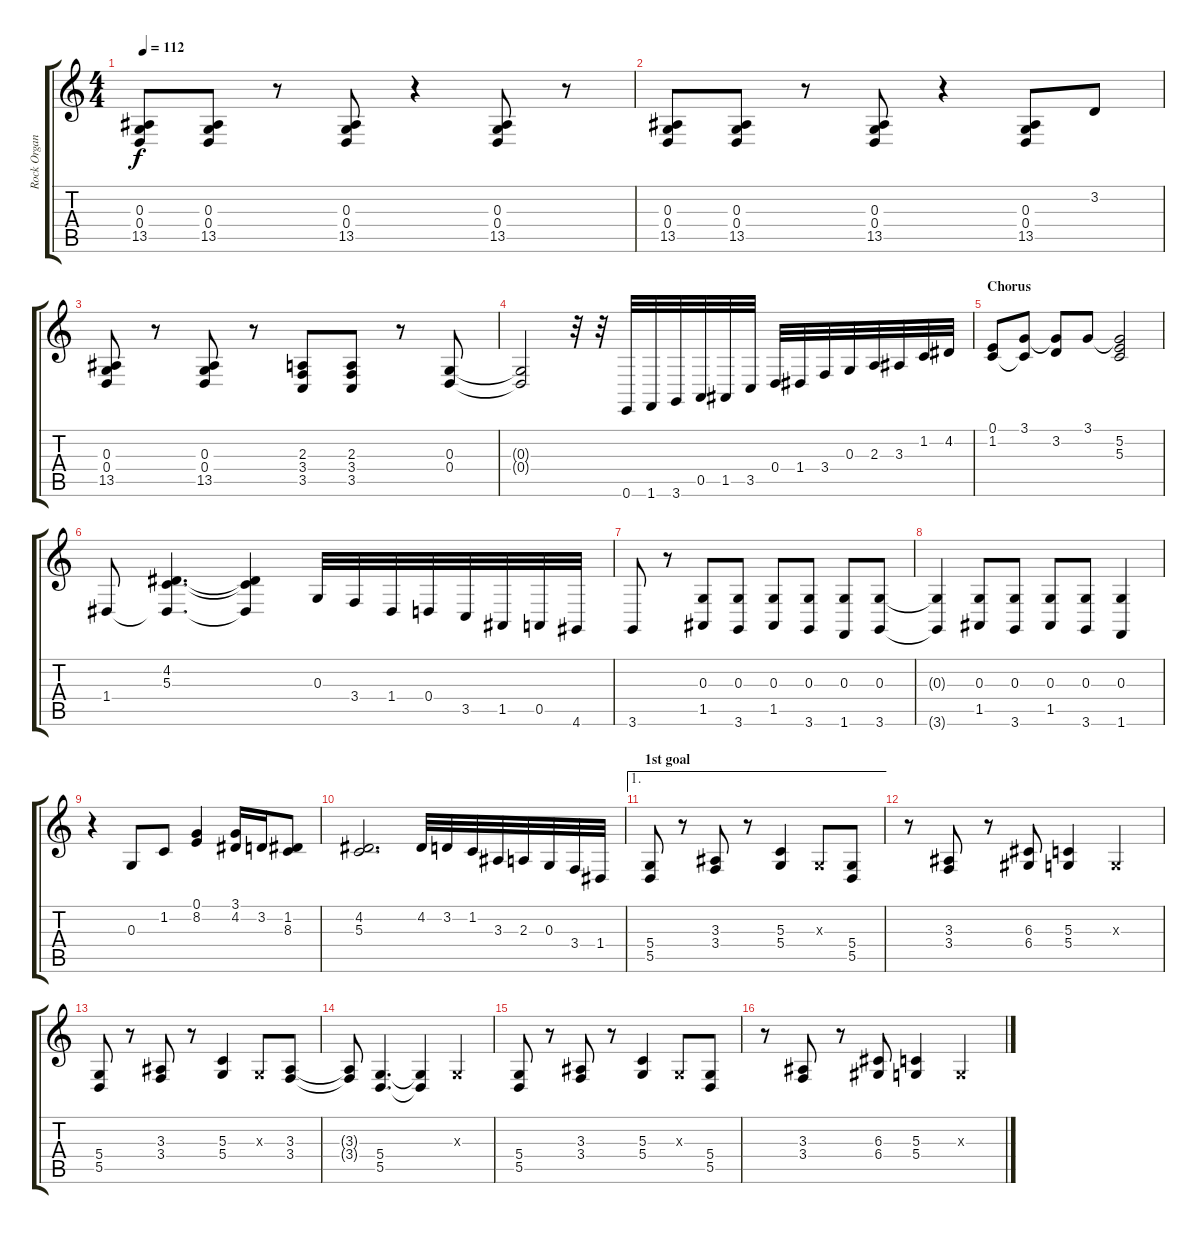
\track ("Rock Organ" "Rock Organ") {instrument rockorgan}
\staff {score tabs}
\tuning (E4 B3 G3 D3 A2 E2) {hide}
\ts (4 4)
\tempo 112
\clef g2
\ks c
(0.3 0.4 13.5).8{dy f} (0.3 0.4 13.5).8 r.8 (0.3 0.4 13.5).8 r.4 (0.3 0.4 13.5).8 r.8 |
(0.3 0.4 13.5).8 (0.3 0.4 13.5).8 r.8 (0.3 0.4 13.5).8 r.4 (0.3 0.4 13.5).8 3.2.8 |
(0.3 0.4 13.5).8 r.8 (0.3 0.4 13.5).8 r.8 (2.3 3.4 3.5).8 (2.3 3.4 3.5).8 r.8 (0.3 0.4).8 |
(0.3{t} 0.4{t}).2 r.32 r.32 0.6.32 1.6.32 3.6.32 0.5.32 1.5.32 3.5.32 0.4.32 1.4.32 3.4.32 0.3.32 2.3.32 3.3.32 1.2.32 4.2.32 |
\section ("" "Chorus")
(0.1 1.2).8 (3.1 1.2{t}).8 (3.1{t} 3.2).8 3.1.8 (3.1{t} 5.2 5.3).2 |
1.4.8 (4.2 5.3 1.4{t}).4{d} (4.2{t} 5.3{t} 1.4{t}).4 0.3.32 3.4.32 1.4.32 0.4.32 3.5.32 1.5.32 0.5.32 4.6.32 |
3.6.8 r.8 (0.3 1.5).8 (0.3 3.6).8 (0.3 1.5).8 (0.3 3.6).8 (0.3 1.6).8 (0.3 3.6).8 |
(0.3{t} 3.6{t}).4 (0.3 1.5).8 (0.3 3.6).8 (0.3 1.5).8 (0.3 3.6).8 (0.3 1.6).4 |
r.4 0.3.8 1.2.8 (0.1 8.2).4 (3.1 4.2).16 3.2.16 (1.2 8.3).8 |
(4.2 5.3).2{d} 4.2.32 3.2.32 1.2.32 3.3.32 2.3.32 0.3.32 3.4.32 1.4.32 |
\ae 1
\section ("" "1st goal")
(5.4 5.5).8 r.8 (3.3 3.4).8 r.8 (5.3 5.4).4 0.3{x}.8 (5.4 5.5).8 |
r.8 (3.3 3.4).8 r.8 (6.3 6.4).8 (5.3 5.4).4 0.3{x}.4 |
(5.4 5.5).8 r.8 (3.3 3.4).8 r.8 (5.3 5.4).4 0.3{x}.8 (3.3 3.4).8 |
(3.3{t} 3.4{t}).8 (5.4 5.5).4{d} (5.4{t} 5.5{t}).4 0.3{x}.4 |
(5.4 5.5).8 r.8 (3.3 3.4).8 r.8 (5.3 5.4).4 0.3{x}.8 (5.4 5.5).8 |
r.8 (3.3 3.4).8 r.8 (6.3 6.4).8 (5.3 5.4).4 0.3{x}.4
